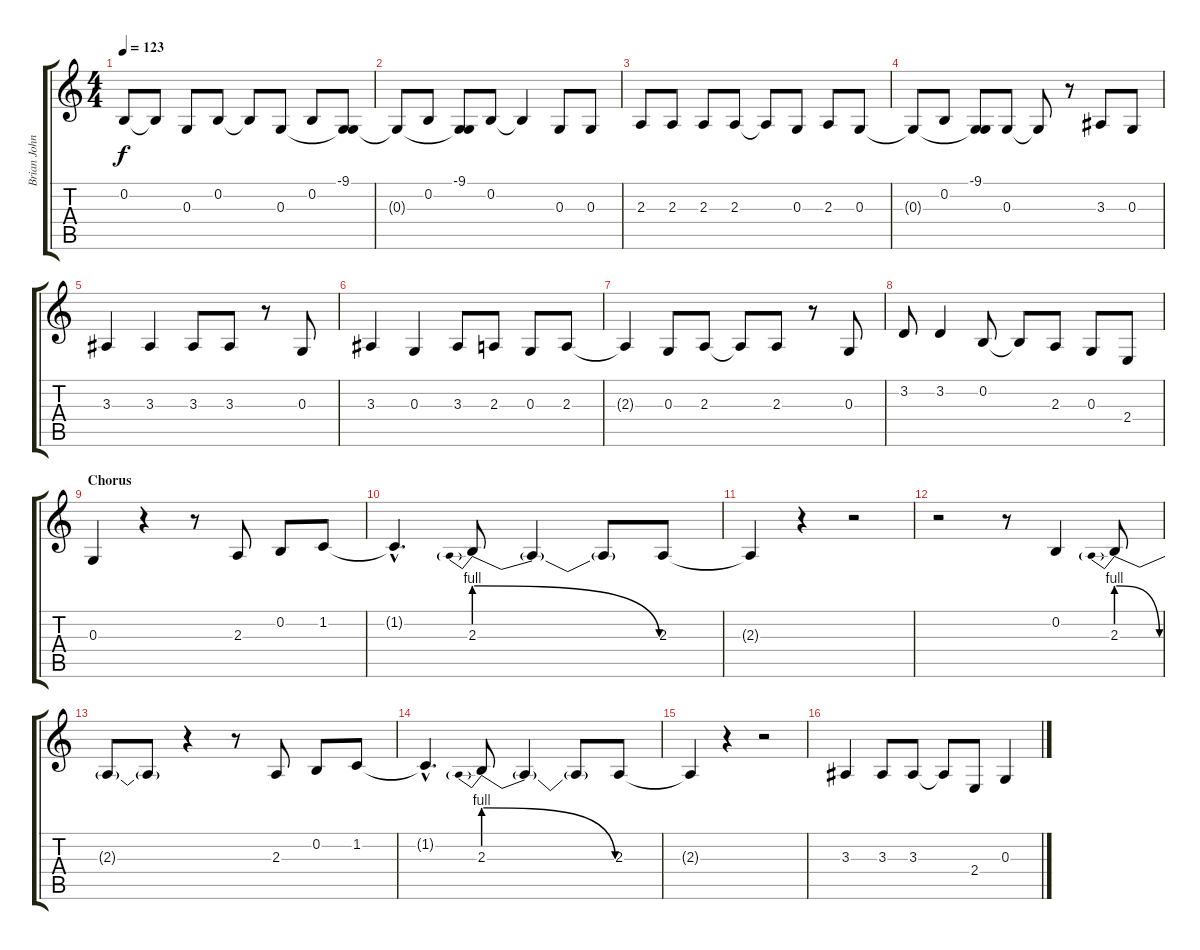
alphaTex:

\track ("Brian Johnson (Vocals)" "Brian John") {instrument violin}
\staff {score tabs}
\tuning (E4 B3 G3 D3 A2 E2) {hide}
\ts (4 4)
\tempo 123
\clef g2
\ks c
0.2.8{dy f} 0.2{t}.8 0.3.8 0.2.8 0.2{t}.8 0.3.8 0.2.8 (-9.1 0.3{t}).8 |
0.3{t}.8 0.2.8 (-9.1 0.3{t}).8 0.2.8 0.2{t}.4 0.3.8 0.3.8 |
2.3.8 2.3.8 2.3.8 2.3.8 2.3{t}.8 0.3.8 2.3.8 0.3.8 |
0.3{t}.8 0.2.8 (-9.1 0.3{t}).8 0.3.8 0.3{t}.8 r.8 3.3.8 0.3.8 |
3.3.4 3.3.4 3.3.8 3.3.8 r.8 0.3.8 |
3.3.4 0.3.4 3.3.8 2.3.8 0.3.8 2.3.8 |
2.3{t}.4 0.3.8 2.3.8 2.3{t}.8 2.3.8 r.8 0.3.8 |
3.2.8 3.2.4 0.2.8 0.2{t}.8 2.3.8 0.3.8 2.4.8 |
\section ("" "Chorus")
0.3.4 r.4 r.8 2.3.8 0.2.8 1.2.8 |
1.2{hac t}.4{d} 2.3{be (prebendrelease 0 4 60 0)}.8 2.3{t}.4 2.3{t}.8 2.3.8 |
2.3{t}.4 r.4 r.2 |
r.2 r.8 0.2.4 2.3{be (prebendrelease 0 4 60 0)}.8 |
2.3{t}.8 2.3{t}.8 r.4 r.8 2.3.8 0.2.8 1.2.8 |
1.2{hac t}.4{d} 2.3{be (prebendrelease 0 4 60 0)}.8 2.3{t}.4 2.3{t}.8 2.3.8 |
2.3{t}.4 r.4 r.2 |
3.3.4 3.3.8 3.3.8 3.3{t}.8 2.4.8 0.3.4
